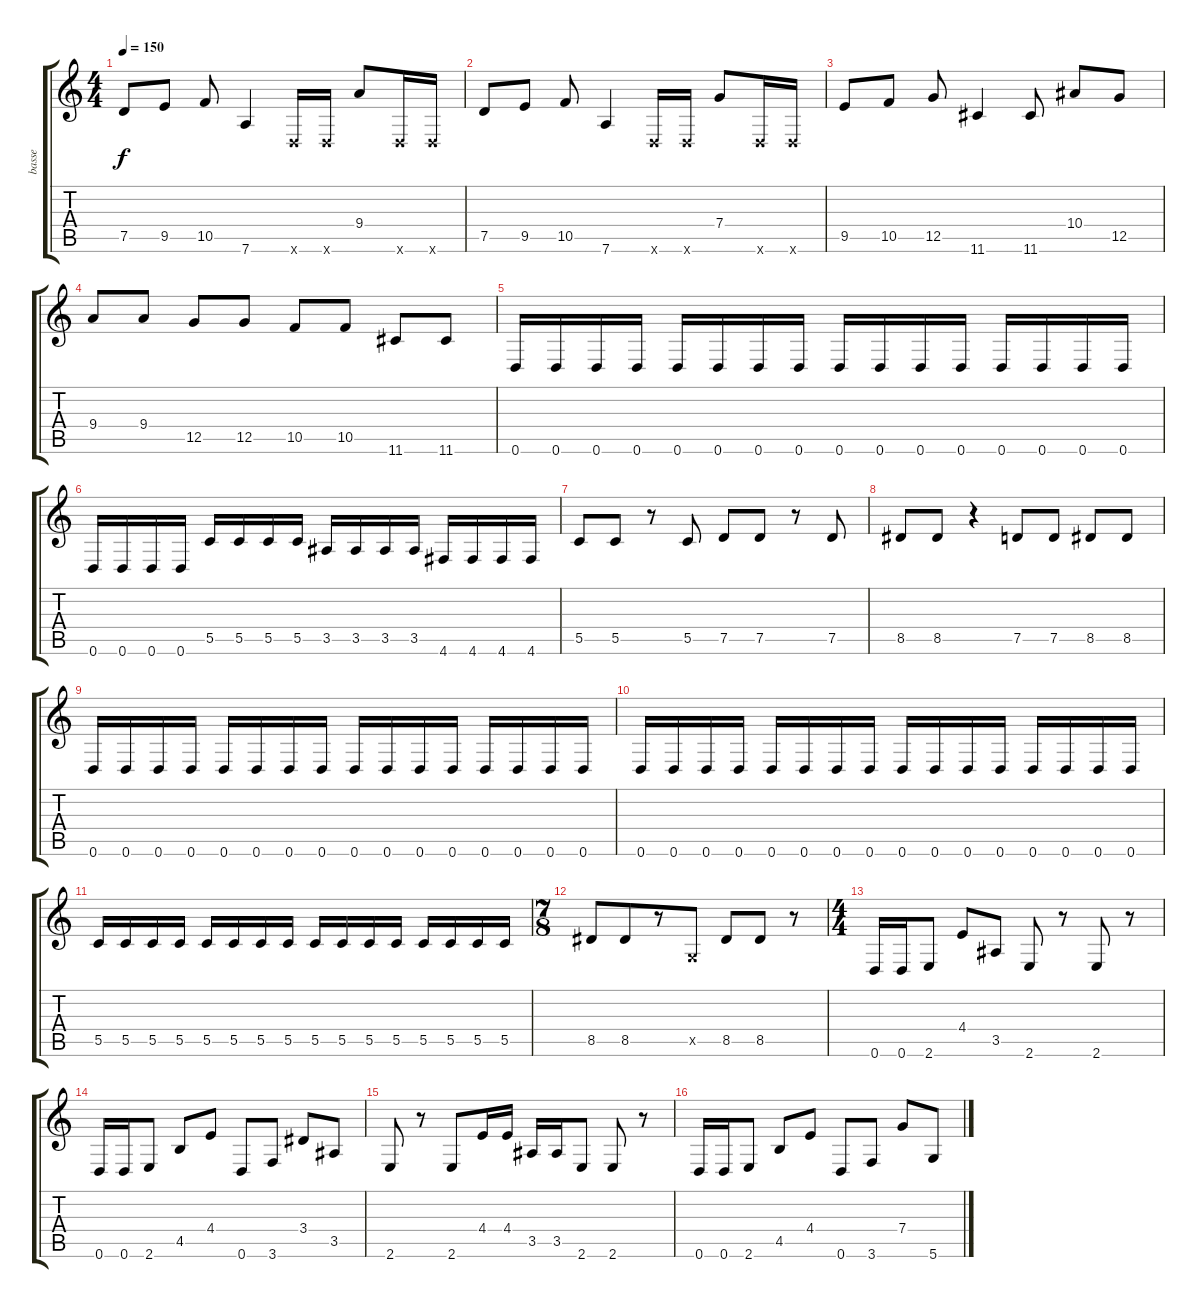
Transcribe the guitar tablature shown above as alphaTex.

\track ("basse" "basse") {instrument electricbassfinger}
\staff {score tabs}
\tuning (D4 A3 F3 C3 G2 D2) {hide}
\ts (4 4)
\tempo 150
\clef g2
\ks c
7.5.8{dy f} 9.5.8 10.5.8 7.6.4 0.6{x}.16 0.6{x}.16 9.4.8 0.6{x}.16 0.6{x}.16 |
7.5.8 9.5.8 10.5.8 7.6.4 0.6{x}.16 0.6{x}.16 7.4.8 0.6{x}.16 0.6{x}.16 |
9.5.8 10.5.8 12.5.8 11.6.4 11.6.8 10.4.8 12.5.8 |
9.4.8 9.4.8 12.5.8 12.5.8 10.5.8 10.5.8 11.6.8 11.6.8 |
0.6.16 0.6.16 0.6.16 0.6.16 0.6.16 0.6.16 0.6.16 0.6.16 0.6.16 0.6.16 0.6.16 0.6.16 0.6.16 0.6.16 0.6.16 0.6.16 |
0.6.16 0.6.16 0.6.16 0.6.16 5.5.16 5.5.16 5.5.16 5.5.16 3.5.16 3.5.16 3.5.16 3.5.16 4.6.16 4.6.16 4.6.16 4.6.16 |
5.5.8 5.5.8 r.8 5.5.8 7.5.8 7.5.8 r.8 7.5.8 |
8.5.8 8.5.8 r.4 7.5.8 7.5.8 8.5.8 8.5.8 |
0.6.16 0.6.16 0.6.16 0.6.16 0.6.16 0.6.16 0.6.16 0.6.16 0.6.16 0.6.16 0.6.16 0.6.16 0.6.16 0.6.16 0.6.16 0.6.16 |
0.6.16 0.6.16 0.6.16 0.6.16 0.6.16 0.6.16 0.6.16 0.6.16 0.6.16 0.6.16 0.6.16 0.6.16 0.6.16 0.6.16 0.6.16 0.6.16 |
5.5.16 5.5.16 5.5.16 5.5.16 5.5.16 5.5.16 5.5.16 5.5.16 5.5.16 5.5.16 5.5.16 5.5.16 5.5.16 5.5.16 5.5.16 5.5.16 |
\ts (7 8)
8.5.8 8.5.8 r.8 0.5{x}.8 8.5.8 8.5.8 r.8 |
\ts (4 4)
0.6.16 0.6.16 2.6.8 4.4.8 3.5.8 2.6.8 r.8 2.6.8 r.8 |
0.6.16 0.6.16 2.6.8 4.5.8 4.4.8 0.6.8 3.6.8 3.4.8 3.5.8 |
2.6.8 r.8 2.6.8 4.4.16 4.4.16 3.5.16 3.5.16 2.6.8 2.6.8 r.8 |
0.6.16 0.6.16 2.6.8 4.5.8 4.4.8 0.6.8 3.6.8 7.4.8 5.6.8
